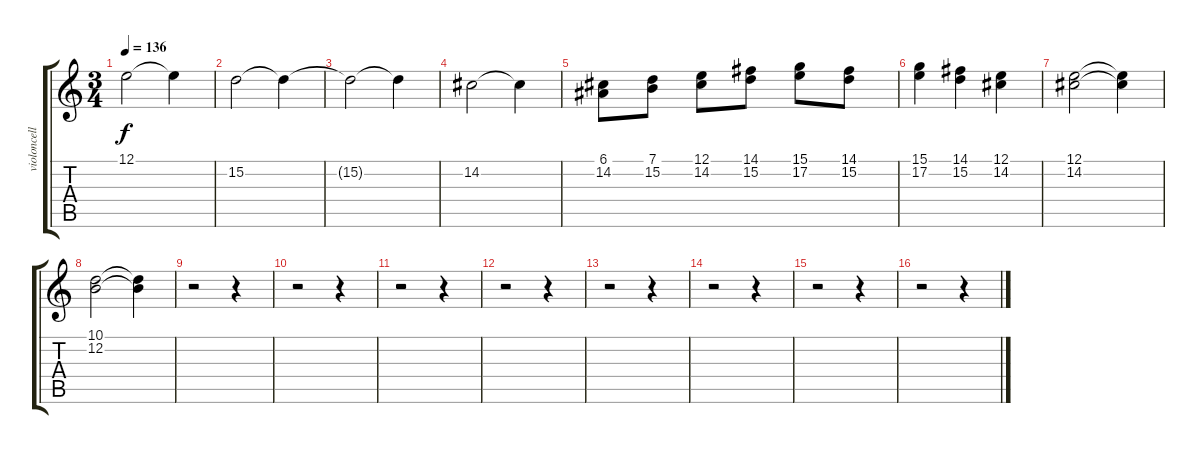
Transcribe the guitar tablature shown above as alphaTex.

\track ("violoncelle" "violoncell") {instrument synthstrings2}
\staff {score tabs}
\tuning (E4 B3 G3 D3 A2 E2) {hide}
\ts (3 4)
\tempo 136
\clef g2
\ks c
12.1.2{dy f} 12.1{t}.4 |
15.2.2 15.2{t}.4 |
15.2{t}.2 15.2{t}.4 |
14.2.2 14.2{t}.4 |
(6.1 14.2).8 (7.1 15.2).8 (12.1 14.2).8 (14.1 15.2).8 (15.1 17.2).8 (14.1 15.2).8 |
(15.1 17.2).4 (14.1 15.2).4 (12.1 14.2).4 |
(12.1 14.2).2 (12.1{t} 14.2{t}).4 |
(10.1 12.2).2 (10.1{t} 12.2{t}).4 |
r.2 r.4 |
r.2 r.4 |
r.2 r.4 |
r.2 r.4 |
r.2 r.4 |
r.2 r.4 |
r.2 r.4 |
r.2 r.4
